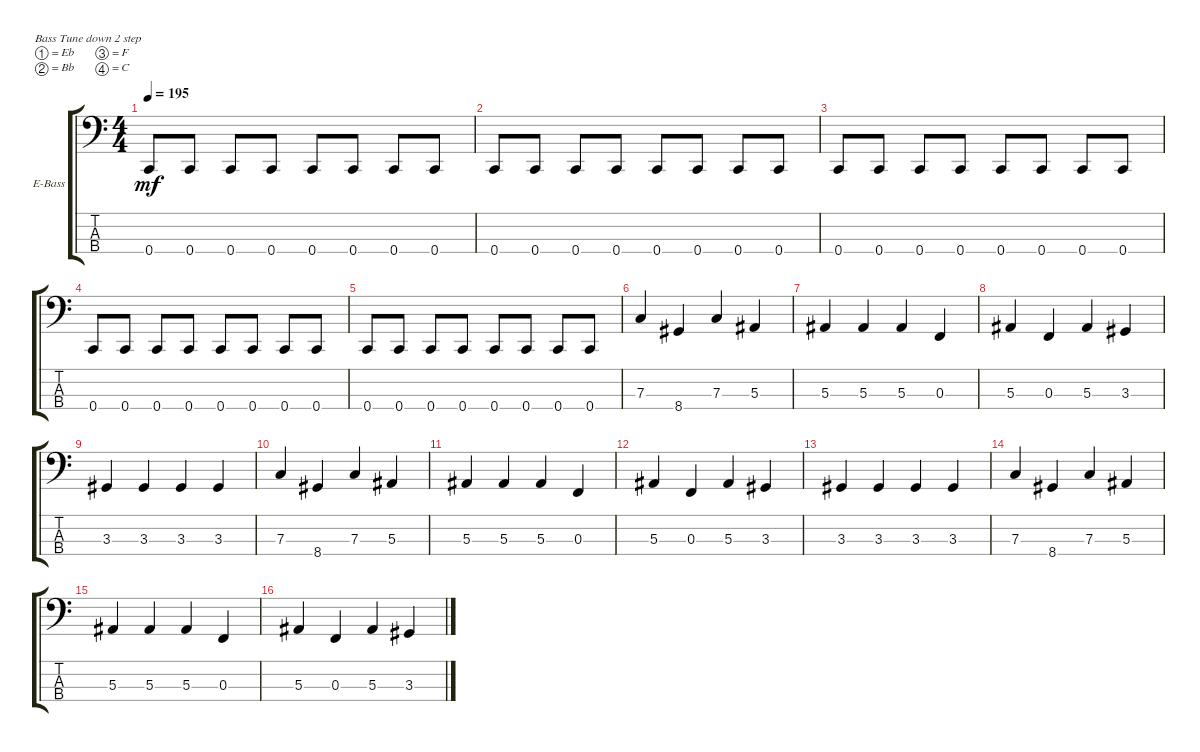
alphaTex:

\defaultSystemsLayout 4
\bracketExtendMode groupsimilarinstruments
\firstSystemTrackNameOrientation horizontal
\otherSystemsTrackNameOrientation horizontal
\track ("Electric Bass" "E-Bass") {instrument electricbassfinger}
\staff {score tabs}
\tuning (Eb2 Bb1 F1 C1)
\ts (4 4)
\tempo 195
\clef f4
\ks c
0.4.8{dy mf} 0.4.8 0.4.8 0.4.8 0.4.8 0.4.8 0.4.8 0.4.8 |
0.4.8 0.4.8 0.4.8 0.4.8 0.4.8 0.4.8 0.4.8 0.4.8 |
0.4.8 0.4.8 0.4.8 0.4.8 0.4.8 0.4.8 0.4.8 0.4.8 |
0.4.8 0.4.8 0.4.8 0.4.8 0.4.8 0.4.8 0.4.8 0.4.8 |
0.4.8 0.4.8 0.4.8 0.4.8 0.4.8 0.4.8 0.4.8 0.4.8 |
7.3.4 8.4.4 7.3.4 5.3.4 |
5.3.4 5.3.4 5.3.4 0.3.4 |
5.3.4 0.3.4 5.3.4 3.3.4 |
3.3.4 3.3.4 3.3.4 3.3.4 |
7.3.4 8.4.4 7.3.4 5.3.4 |
5.3.4 5.3.4 5.3.4 0.3.4 |
5.3.4 0.3.4 5.3.4 3.3.4 |
3.3.4 3.3.4 3.3.4 3.3.4 |
7.3.4 8.4.4 7.3.4 5.3.4 |
5.3.4 5.3.4 5.3.4 0.3.4 |
5.3.4 0.3.4 5.3.4 3.3.4
